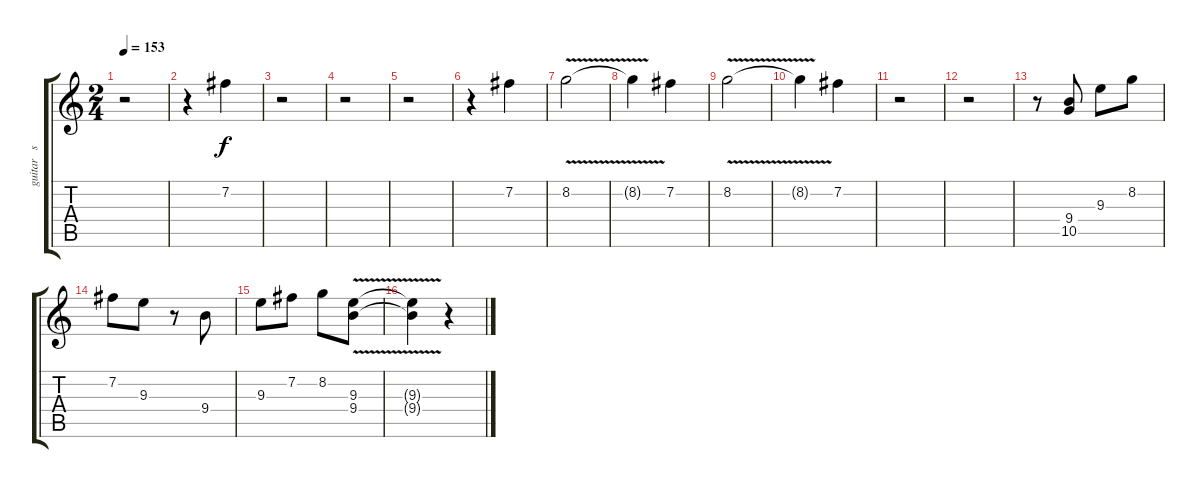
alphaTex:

\track ("guitar   solo    left" "guitar   s") {instrument overdrivenguitar}
\staff {score tabs}
\tuning (E4 B3 G3 D3 A2 E2) {hide}
\ts (2 4)
\tempo 153
\clef g2
\ks c
r.2{dy f} |
r.4 7.2.4 |
r.2 |
r.2 |
r.2 |
r.4 7.2.4 |
8.2{v}.2 |
8.2{t}.4 7.2.4 |
8.2{v}.2 |
8.2{t}.4 7.2.4 |
r.2 |
r.2 |
r.8 (9.4 10.5).8 9.3.8 8.2.8 |
7.2.8 9.3.8 r.8 9.4.8 |
9.3.8 7.2.8 8.2.8 (9.3{v} 9.4{v}).8 |
(9.3{t} 9.4{t}).4 r.4
